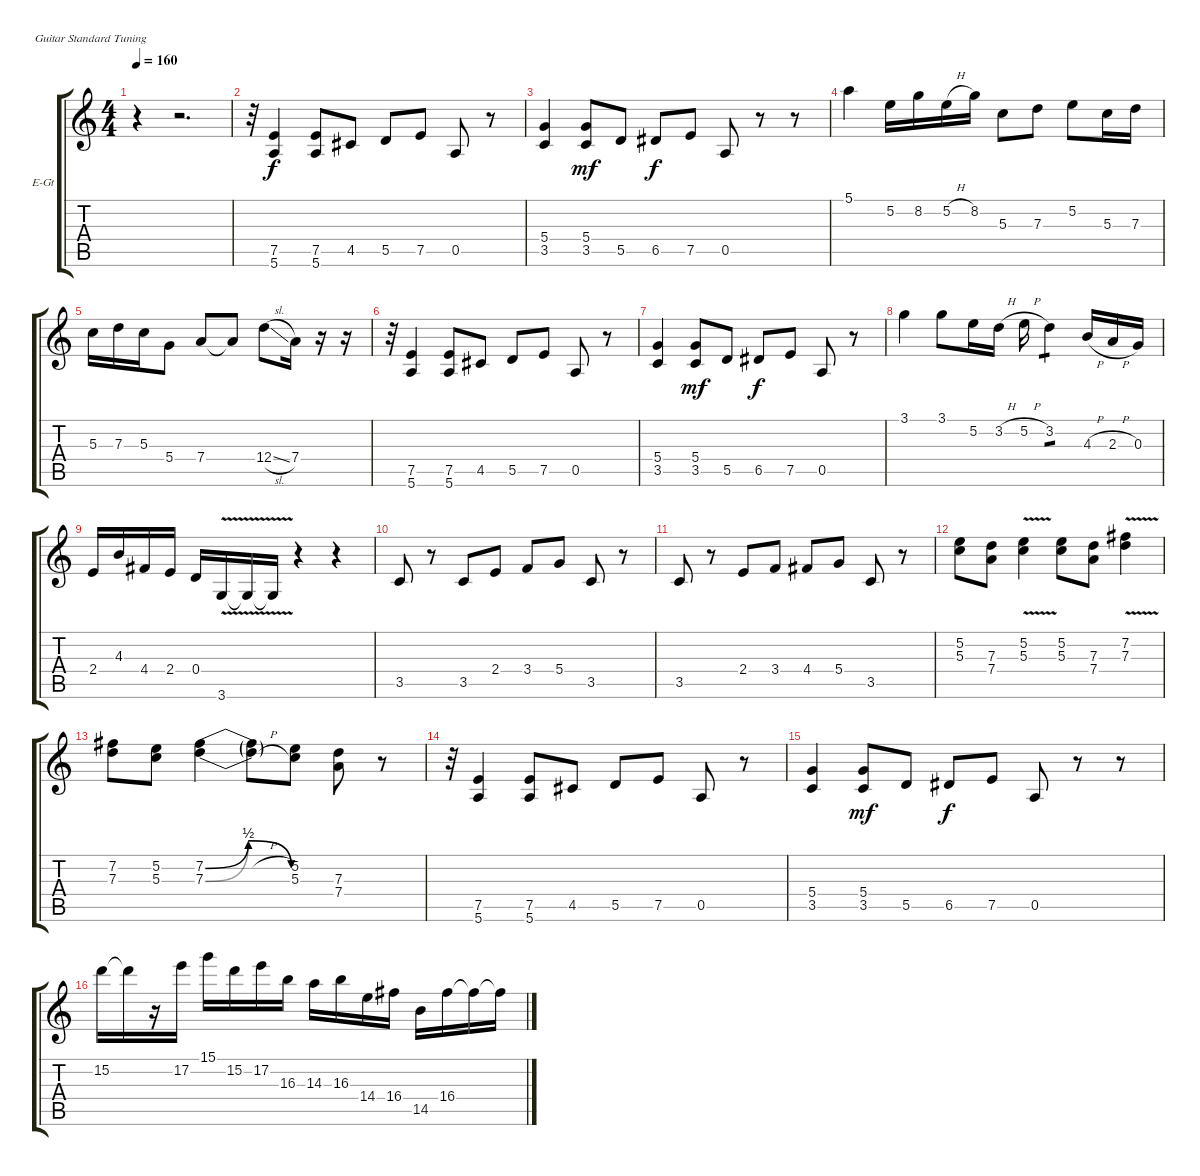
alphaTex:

\bracketExtendMode groupsimilarinstruments
\firstSystemTrackNameOrientation horizontal
\otherSystemsTrackNameOrientation horizontal
\track ("Angus" "E-Gt") {instrument distortionguitar}
\staff {score tabs}
\tuning (E4 B3 G3 D3 A2 E2)
\ts (4 4)
\tempo 160
\clef g2
\ks c
r.4{dy f} r.2{d} |
r.32 (5.6 7.5).4 (7.5 5.6).8 4.5.8 5.5.8 7.5.8 0.5.8 r.8 |
(3.5 5.4).4 (3.5 5.4).8{dy mf} 5.5.8 6.5.8{dy f} 7.5.8 0.5.8 r.8 r.8 |
5.1.4 5.2.16 8.2.16 5.2{h}.16 8.2.16 5.3.8 7.3.8 5.2.8 5.3.16 7.3.16 |
5.3.16 7.3.16 5.3.16 5.4.8 7.4.8 7.4{t}.8 12.4{sl}.8 7.4.16 r.16 r.16 |
r.32 (5.6 7.5).4 (7.5 5.6).8 4.5.8 5.5.8 7.5.8 0.5.8 r.8 |
(3.5 5.4).4 (3.5 5.4).8{dy mf} 5.5.8 6.5.8{dy f} 7.5.8 0.5.8 r.8 |
3.1.4 3.1.8 5.2.16 3.2{h}.16 5.2{h}.16 3.2.4{tp 1} 4.3{h}.16 2.3{h}.16 0.3.16 |
2.4.16 4.3.16 4.4.16 2.4.16 0.4.16 3.6{v}.16 3.6{v t}.16 3.6{v t}.16 r.4 r.4 |
3.5.8 r.8 3.5.8 2.4.8 3.4.8 5.4.8 3.5.8 r.8 |
3.5.8 r.8 2.4.8 3.4.8 4.4.8 5.4.8 3.5.8 r.8 |
(5.2 5.3).8 (7.3 7.4).8 (5.2{v} 5.3{v}).4 (5.2 5.3).8 (7.3 7.4).8 (7.2{v} 7.3{v}).4 |
(7.2 7.3).8 (5.2 5.3).8 (7.2{be (bendrelease 0 0 30 2 30 2 60 0)} 7.3{be (bendrelease 0 0 30 2 30 2 60 0)}).4 (7.2{h t} 7.3{h t}).8 (5.2 5.3).8 (7.3 7.4).8 r.8 |
r.32 (5.6 7.5).4 (7.5 5.6).8 4.5.8 5.5.8 7.5.8 0.5.8 r.8 |
(3.5 5.4).4 (3.5 5.4).8{dy mf} 5.5.8 6.5.8{dy f} 7.5.8 0.5.8 r.8 r.8 |
15.2.16 15.2{t}.16 r.16 17.2.16 15.1.16 15.2.16 17.2.16 16.3.16 14.3.16 16.3.16 14.4.16 16.4.16 14.5.16 16.4.16 16.4{t}.16 16.4{t}.16
